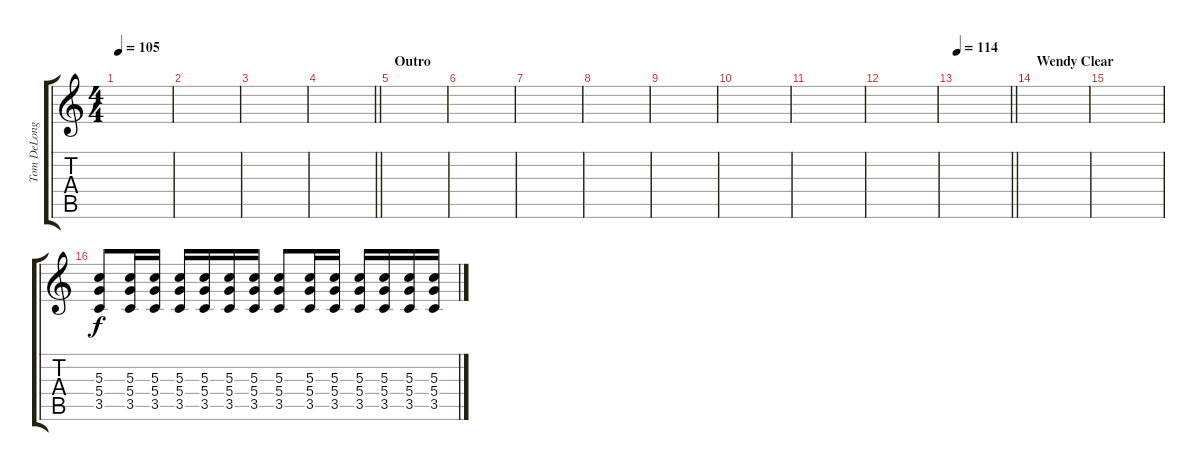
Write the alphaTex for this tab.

\track ("Tom DeLonge (Standard 2)" "Tom DeLong") {instrument distortionguitar}
\staff {score tabs}
\tuning (E4 B3 G3 D3 A2 E2) {hide}
\ts (4 4)
\tempo 105
\clef g2
\ks c
|
|
|
\barLineRight lightlight
|
\section ("" "Outro")
|
|
|
|
|
|
|
|
\tempo 114
\barLineRight lightlight
|
\section ("" "Wendy Clear")
|
|
(5.3 5.4 3.5).8{volume 10} (5.3 5.4 3.5).16 (5.3 5.4 3.5).16 (5.3 5.4 3.5).16 (5.3 5.4 3.5).16 (5.3 5.4 3.5).16 (5.3 5.4 3.5).16 (5.3 5.4 3.5).8{volume 10} (5.3 5.4 3.5).16 (5.3 5.4 3.5).16 (5.3 5.4 3.5).16 (5.3 5.4 3.5).16 (5.3 5.4 3.5).16 (5.3 5.4 3.5).16
